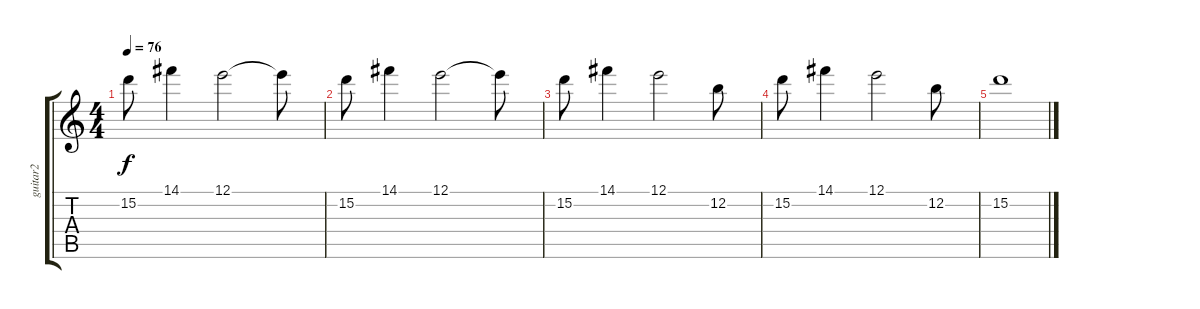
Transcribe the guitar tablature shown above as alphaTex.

\track ("guitar2" "guitar2") {instrument electricguitarjazz}
\staff {score tabs}
\tuning (E4 B3 G3 D3 A2 E2) {hide}
\ts (4 4)
\tempo 76
\clef g2
\ks c
15.2.8{dy f} 14.1.4 12.1.2 12.1{t}.8 |
15.2.8 14.1.4 12.1.2 12.1{t}.8 |
15.2.8 14.1.4 12.1.2 12.2.8 |
15.2.8 14.1.4 12.1.2 12.2.8 |
15.2.1
